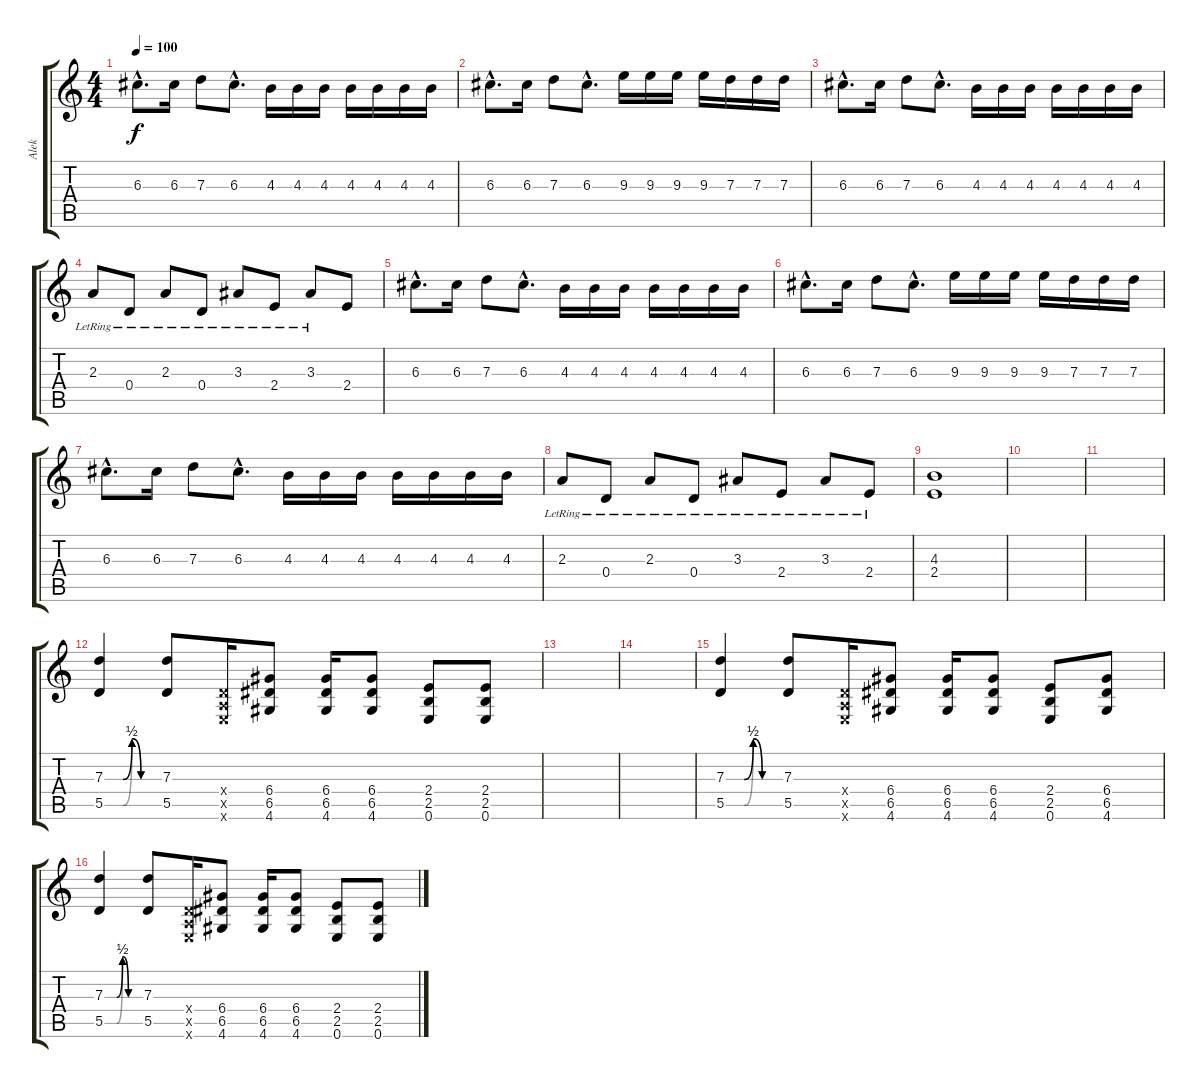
\track ("Alek" "Alek") {instrument acousticguitarnylon}
\staff {score tabs}
\tuning (E4 B3 G3 D3 A2 E2) {hide}
\ts (4 4)
\tempo 100
\clef g2
\ks c
6.3{hac}.8{d dy f instrument distortionguitar} 6.3.16 7.3.8 6.3{hac}.8{d} 4.3.16 4.3.16 4.3.16 4.3.16 4.3.16 4.3.16 4.3.16 |
6.3{hac}.8{d} 6.3.16 7.3.8 6.3{hac}.8{d} 9.3.16 9.3.16 9.3.16 9.3.16 7.3.16 7.3.16 7.3.16 |
6.3{hac}.8{d} 6.3.16 7.3.8 6.3{hac}.8{d} 4.3.16 4.3.16 4.3.16 4.3.16 4.3.16 4.3.16 4.3.16 |
2.3{lr}.8 0.4{lr}.8 2.3{lr}.8 0.4{lr}.8 3.3{lr}.8 2.4{lr}.8 3.3{lr}.8 2.4.8 |
6.3{hac}.8{d} 6.3.16 7.3.8 6.3{hac}.8{d} 4.3.16 4.3.16 4.3.16 4.3.16 4.3.16 4.3.16 4.3.16 |
6.3{hac}.8{d} 6.3.16 7.3.8 6.3{hac}.8{d} 9.3.16 9.3.16 9.3.16 9.3.16 7.3.16 7.3.16 7.3.16 |
6.3{hac}.8{d} 6.3.16 7.3.8 6.3{hac}.8{d} 4.3.16 4.3.16 4.3.16 4.3.16 4.3.16 4.3.16 4.3.16 |
2.3{lr}.8 0.4{lr}.8 2.3{lr}.8 0.4{lr}.8 3.3{lr}.8 2.4{lr}.8 3.3{lr}.8 2.4{lr}.8 |
(4.3 2.4).1 |
|
|
(7.3{be (custom 0 0 20 0 30 2 40 0 60 0)} 5.5{be (custom 0 0 20 0 30 2 40 0 60 0)}).4 (7.3 5.5).8 (0.4{x} 0.5{x} 0.6{x}).16 (6.4 6.5 4.6).8 (6.4 6.5 4.6).16 (6.4 6.5 4.6).8 (2.4 2.5 0.6).8 (2.4 2.5 0.6).8 |
|
|
(7.3{be (custom 0 0 20 0 30 2 40 0 60 0)} 5.5{be (custom 0 0 20 0 30 2 40 0 60 0)}).4 (7.3 5.5).8 (0.4{x} 0.5{x} 0.6{x}).16 (6.4 6.5 4.6).8 (6.4 6.5 4.6).16 (6.4 6.5 4.6).8 (2.4 2.5 0.6).8 (6.4 6.5 4.6).8 |
(7.3{be (custom 0 0 20 0 30 2 40 0 60 0)} 5.5{be (custom 0 0 20 0 30 2 40 0 60 0)}).4 (7.3 5.5).8 (0.4{x} 0.5{x} 0.6{x}).16 (6.4 6.5 4.6).8 (6.4 6.5 4.6).16 (6.4 6.5 4.6).8 (2.4 2.5 0.6).8 (2.4 2.5 0.6).8
